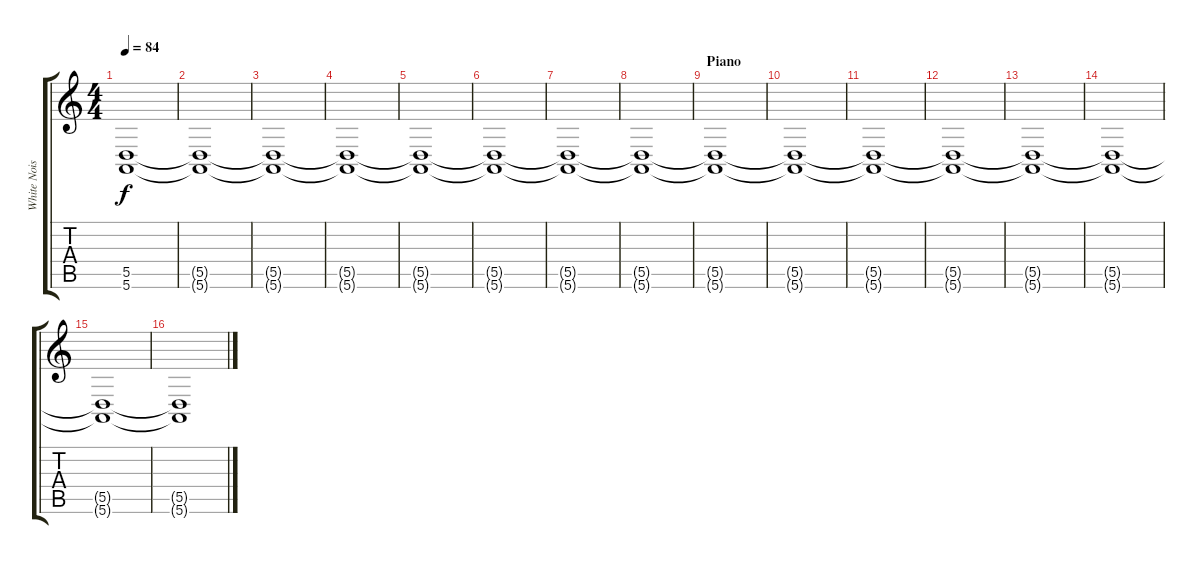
\track ("White Noise" "White Nois") {instrument applause}
\staff {score tabs}
\tuning (E4 B3 G3 D3 A2 E2) {hide}
\ts (4 4)
\tempo 84
\clef g2
\ks c
(5.5{t} 5.6{t}).1{dy f} |
(5.5{t} 5.6{t}).1 |
(5.5{t} 5.6{t}).1 |
(5.5{t} 5.6{t}).1 |
(5.5{t} 5.6{t}).1 |
(5.5{t} 5.6{t}).1 |
(5.5{t} 5.6{t}).1 |
(5.5{t} 5.6{t}).1 |
\section ("" "Piano")
(5.5{t} 5.6{t}).1 |
(5.5{t} 5.6{t}).1 |
(5.5{t} 5.6{t}).1 |
(5.5{t} 5.6{t}).1 |
(5.5{t} 5.6{t}).1 |
(5.5{t} 5.6{t}).1{volume 3} |
(5.5{t} 5.6{t}).1 |
(5.5{t} 5.6{t}).1
